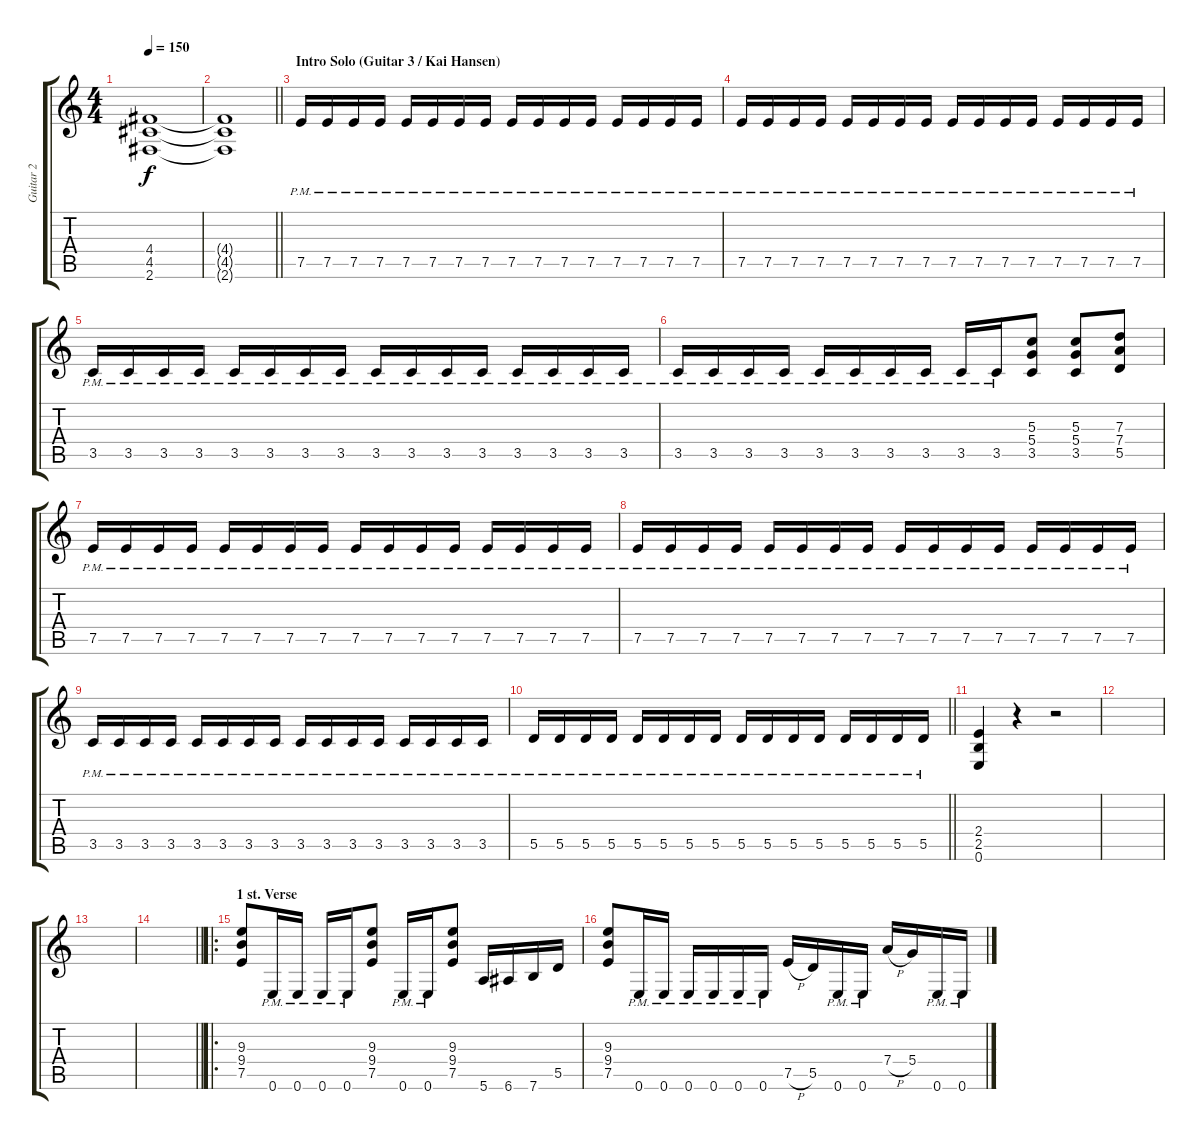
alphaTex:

\track ("Guitar 2" "Guitar 2") {instrument overdrivenguitar}
\staff {score tabs}
\tuning (E4 B3 G3 D3 A2 E2) {hide}
\ts (4 4)
\tempo 150
\clef g2
\ks c
(4.4 4.5 2.6).1{dy f} |
\barLineRight lightlight
(4.4{t} 4.5{t} 2.6{t}).1 |
\section ("" "Intro Solo (Guitar 3 / Kai Hansen)")
7.5{pm}.16 7.5{pm}.16 7.5{pm}.16 7.5{pm}.16 7.5{pm}.16 7.5{pm}.16 7.5{pm}.16 7.5{pm}.16 7.5{pm}.16 7.5{pm}.16 7.5{pm}.16 7.5{pm}.16 7.5{pm}.16 7.5{pm}.16 7.5{pm}.16 7.5{pm}.16 |
7.5{pm}.16 7.5{pm}.16 7.5{pm}.16 7.5{pm}.16 7.5{pm}.16 7.5{pm}.16 7.5{pm}.16 7.5{pm}.16 7.5{pm}.16 7.5{pm}.16 7.5{pm}.16 7.5{pm}.16 7.5{pm}.16 7.5{pm}.16 7.5{pm}.16 7.5{pm}.16 |
3.5{pm}.16 3.5{pm}.16 3.5{pm}.16 3.5{pm}.16 3.5{pm}.16 3.5{pm}.16 3.5{pm}.16 3.5{pm}.16 3.5{pm}.16 3.5{pm}.16 3.5{pm}.16 3.5{pm}.16 3.5{pm}.16 3.5{pm}.16 3.5{pm}.16 3.5{pm}.16 |
3.5{pm}.16 3.5{pm}.16 3.5{pm}.16 3.5{pm}.16 3.5{pm}.16 3.5{pm}.16 3.5{pm}.16 3.5{pm}.16 3.5{pm}.16 3.5{pm}.16 (5.3 5.4 3.5).8 (5.3 5.4 3.5).8 (7.3 7.4 5.5).8 |
7.5{pm}.16 7.5{pm}.16 7.5{pm}.16 7.5{pm}.16 7.5{pm}.16 7.5{pm}.16 7.5{pm}.16 7.5{pm}.16 7.5{pm}.16 7.5{pm}.16 7.5{pm}.16 7.5{pm}.16 7.5{pm}.16 7.5{pm}.16 7.5{pm}.16 7.5{pm}.16 |
7.5{pm}.16 7.5{pm}.16 7.5{pm}.16 7.5{pm}.16 7.5{pm}.16 7.5{pm}.16 7.5{pm}.16 7.5{pm}.16 7.5{pm}.16 7.5{pm}.16 7.5{pm}.16 7.5{pm}.16 7.5{pm}.16 7.5{pm}.16 7.5{pm}.16 7.5{pm}.16 |
3.5{pm}.16 3.5{pm}.16 3.5{pm}.16 3.5{pm}.16 3.5{pm}.16 3.5{pm}.16 3.5{pm}.16 3.5{pm}.16 3.5{pm}.16 3.5{pm}.16 3.5{pm}.16 3.5{pm}.16 3.5{pm}.16 3.5{pm}.16 3.5{pm}.16 3.5{pm}.16 |
\barLineRight lightlight
5.5{pm}.16 5.5{pm}.16 5.5{pm}.16 5.5{pm}.16 5.5{pm}.16 5.5{pm}.16 5.5{pm}.16 5.5{pm}.16 5.5{pm}.16 5.5{pm}.16 5.5{pm}.16 5.5{pm}.16 5.5{pm}.16 5.5{pm}.16 5.5{pm}.16 5.5{pm}.16 |
(2.4 2.5 0.6).4 r.4 r.2 |
|
|
\barLineRight lightlight
|
\ro
\section ("" "1 st. Verse")
(9.3 9.4 7.5).8 0.6{pm}.16 0.6{pm}.16 0.6{pm}.16 0.6{pm}.16 (9.3 9.4 7.5).8 0.6{pm}.16 0.6{pm}.16 (9.3 9.4 7.5).8 5.6.16 6.6.16 7.6.16 5.5.16 |
(9.3 9.4 7.5).8 0.6{pm}.16 0.6{pm}.16 0.6{pm}.16 0.6{pm}.16 0.6{pm}.16 0.6{pm}.16 7.5{h}.16 5.5.16 0.6{pm}.16 0.6{pm}.16 7.4{h}.16 5.4.16 0.6{pm}.16 0.6{pm}.16
